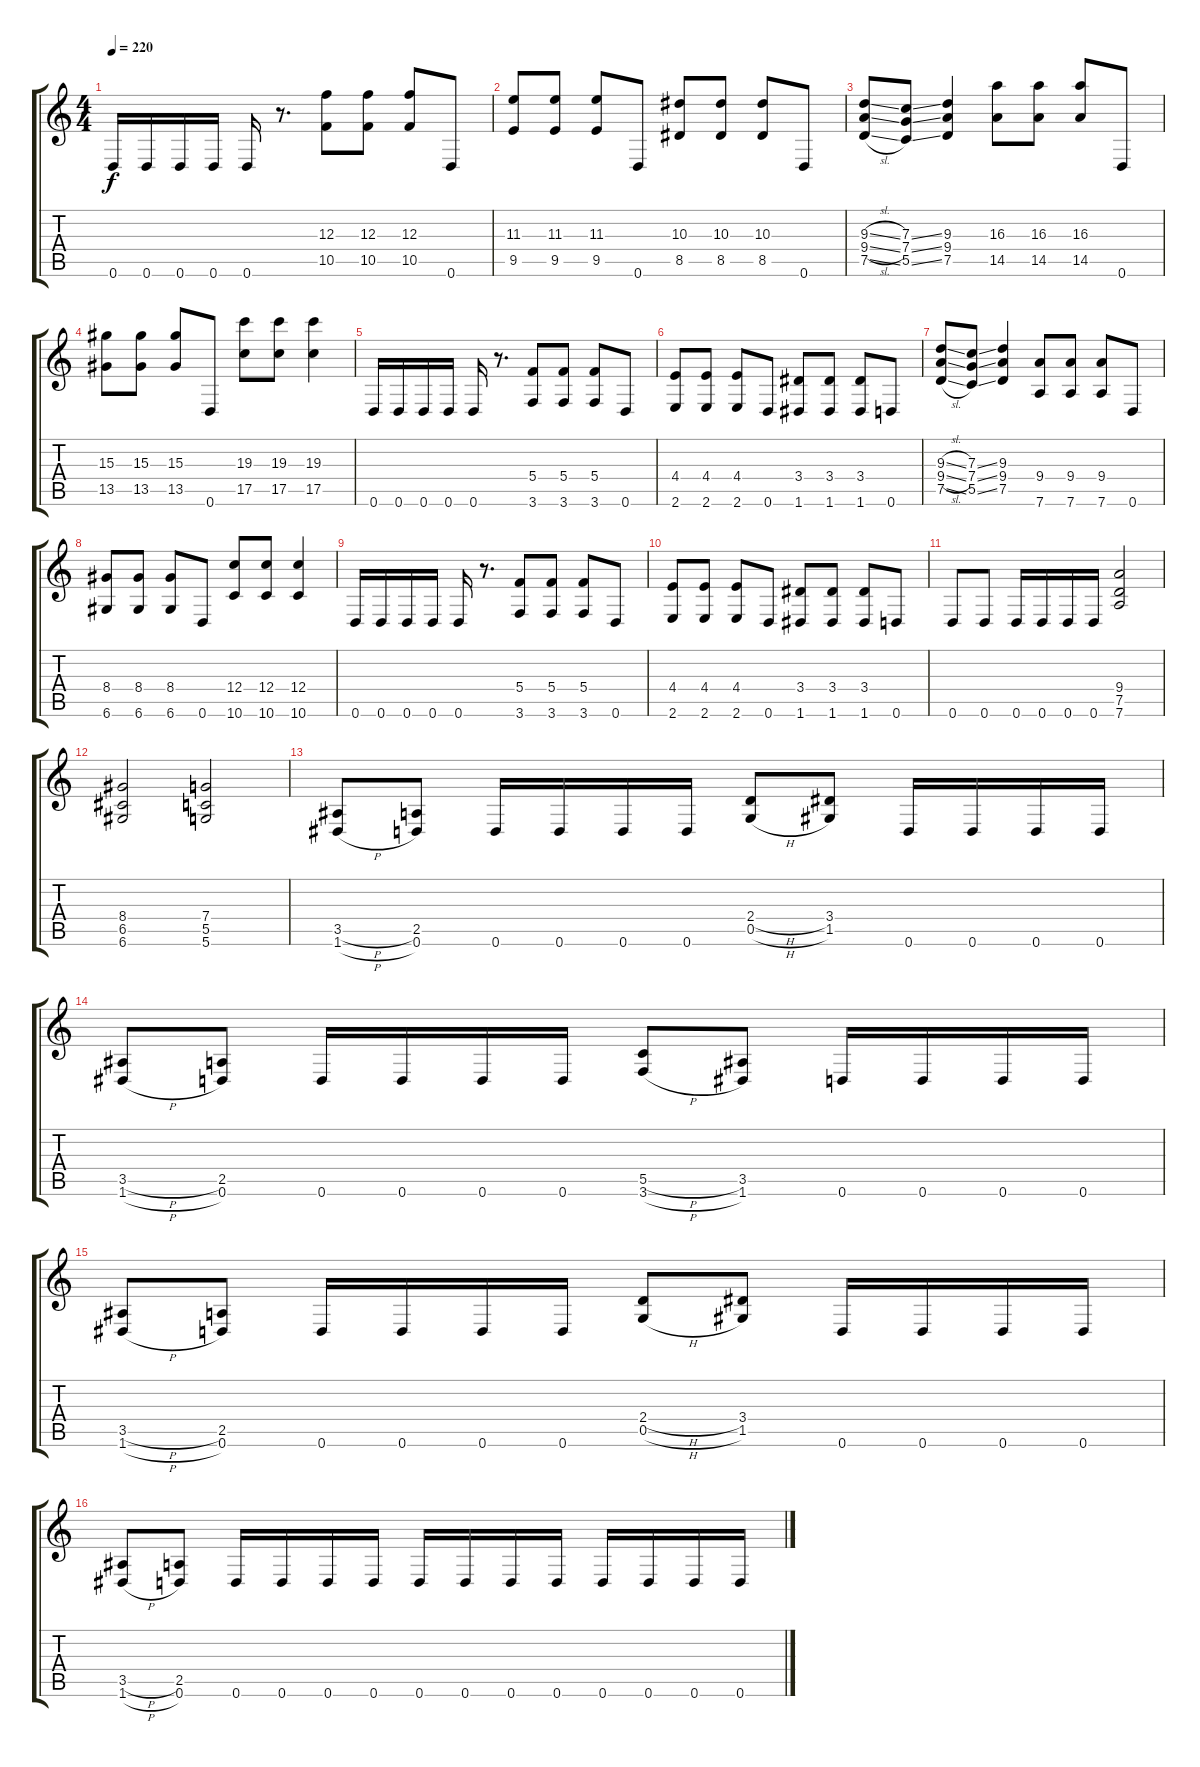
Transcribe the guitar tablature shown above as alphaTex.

\track "" {instrument distortionguitar}
\staff {score tabs}
\tuning (D4 A3 F3 C3 G2 D2) {hide}
\ts (4 4)
\tempo 220
\clef g2
\ks c
0.6.16{dy f} 0.6.16 0.6.16 0.6.16 0.6.16 r.8{d} (12.3 10.5).8 (12.3 10.5).8 (12.3 10.5).8 0.6.8 |
(11.3 9.5).8 (11.3 9.5).8 (11.3 9.5).8 0.6.8 (10.3 8.5).8 (10.3 8.5).8 (10.3 8.5).8 0.6.8 |
(9.3{sl} 9.4{sl} 7.5{sl}).8 (7.3{ss} 7.4{ss} 5.5{ss}).8 (9.3 9.4 7.5).4 (16.3 14.5).8 (16.3 14.5).8 (16.3 14.5).8 0.6.8 |
(15.3 13.5).8 (15.3 13.5).8 (15.3 13.5).8 0.6.8 (19.3 17.5).8 (19.3 17.5).8 (19.3 17.5).4 |
0.6.16 0.6.16 0.6.16 0.6.16 0.6.16 r.8{d} (5.4 3.6).8 (5.4 3.6).8 (5.4 3.6).8 0.6.8 |
(4.4 2.6).8 (4.4 2.6).8 (4.4 2.6).8 0.6.8 (3.4 1.6).8 (3.4 1.6).8 (3.4 1.6).8 0.6.8 |
(9.3{sl} 9.4{sl} 7.5{sl}).8 (7.3{ss} 7.4{ss} 5.5{ss}).8 (9.3 9.4 7.5).4 (9.4 7.6).8 (9.4 7.6).8 (9.4 7.6).8 0.6.8 |
(8.4 6.6).8 (8.4 6.6).8 (8.4 6.6).8 0.6.8 (12.4 10.6).8 (12.4 10.6).8 (12.4 10.6).4 |
0.6.16 0.6.16 0.6.16 0.6.16 0.6.16 r.8{d} (5.4 3.6).8 (5.4 3.6).8 (5.4 3.6).8 0.6.8 |
(4.4 2.6).8 (4.4 2.6).8 (4.4 2.6).8 0.6.8 (3.4 1.6).8 (3.4 1.6).8 (3.4 1.6).8 0.6.8 |
0.6.8 0.6.8 0.6.16 0.6.16 0.6.16 0.6.16 (9.4 7.5 7.6).2 |
(8.4 6.5 6.6).2 (7.4 5.5 5.6).2 |
(3.5{h} 1.6{h}).8 (2.5 0.6).8 0.6.16 0.6.16 0.6.16 0.6.16 (2.4{h} 0.5{h}).8 (3.4 1.5).8 0.6.16 0.6.16 0.6.16 0.6.16 |
(3.5{h} 1.6{h}).8 (2.5 0.6).8 0.6.16 0.6.16 0.6.16 0.6.16 (5.5{h} 3.6{h}).8 (3.5 1.6).8 0.6.16 0.6.16 0.6.16 0.6.16 |
(3.5{h} 1.6{h}).8 (2.5 0.6).8 0.6.16 0.6.16 0.6.16 0.6.16 (2.4{h} 0.5{h}).8 (3.4 1.5).8 0.6.16 0.6.16 0.6.16 0.6.16 |
(3.5{h} 1.6{h}).8 (2.5 0.6).8 0.6.16 0.6.16 0.6.16 0.6.16 0.6.16 0.6.16 0.6.16 0.6.16 0.6.16 0.6.16 0.6.16 0.6.16
